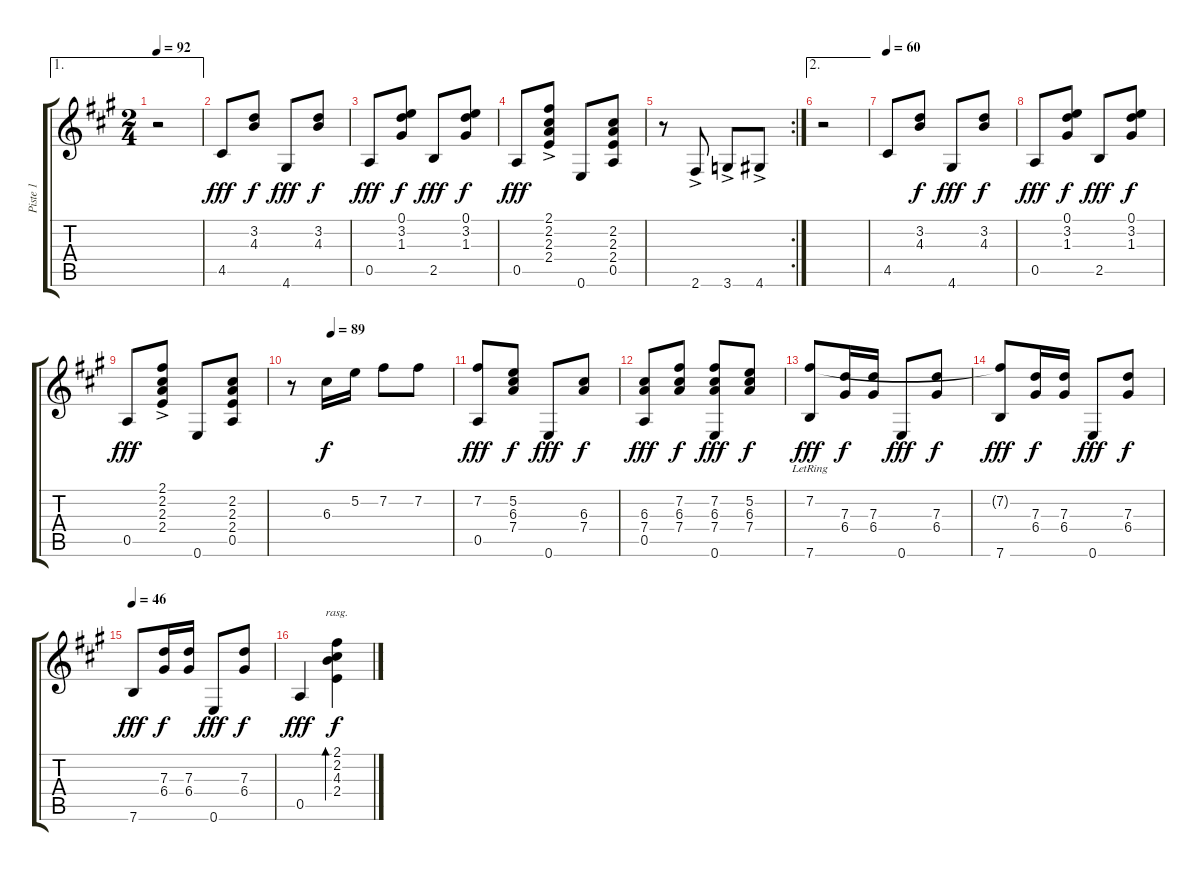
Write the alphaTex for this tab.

\track ("Piste 1" "Piste 1") {instrument acousticguitarnylon}
\staff {score tabs}
\tuning (E4 B3 G3 D3 A2 E2) {hide}
\ae 1
\ts (2 4)
\tempo 92
\clef g2
\ks a
r.2{dy fff} |
4.5.8 (3.2 4.3).8{dy f} 4.6.8{dy fff} (3.2 4.3).8{dy f} |
0.5.8{dy fff} (0.1 3.2 1.3).8{dy f} 2.5.8{dy fff} (0.1 3.2 1.3).8{dy f} |
0.5.8{dy fff} (2.1 2.2 2.3 2.4{ac}).8 0.6.8 (2.2 2.3 2.4 0.5).8 |
\rc 2
r.8 2.6{ac}.8 3.6{ac}.8 4.6{ac}.8 |
\ae 2
r.2 |
\tempo 68
\tempo 60
4.5.8 (3.2 4.3).8{dy f} 4.6.8{dy fff} (3.2 4.3).8{dy f} |
0.5.8{dy fff} (0.1 3.2 1.3).8{dy f} 2.5.8{dy fff} (0.1 3.2 1.3).8{dy f} |
0.5.8{dy fff} (2.1 2.2 2.3 2.4{ac}).8 0.6.8 (2.2 2.3 2.4 0.5).8 |
\tempo (89 0.25)
r.8 6.3.16{dy f} 5.2.16 7.2.8 7.2.8 |
(7.2 0.5).8{dy fff} (5.2 6.3 7.4).8{dy f} 0.6.8{dy fff} (6.3 7.4).8{dy f} |
(6.3 7.4 0.5).8{dy fff} (7.2 6.3 7.4).8{dy f} (7.2 6.3 7.4 0.6).8{dy fff} (5.2 6.3 7.4).8{dy f} |
(7.2{lr} 7.6).8{dy fff} (7.3 6.4).16{dy f} (7.3 6.4).16 0.6.8{dy fff} (7.3 6.4).8{dy f} |
(7.2{t} 7.6).8{dy fff} (7.3 6.4).16{dy f} (7.3 6.4).16 0.6.8{dy fff} (7.3 6.4).8{dy f} |
\tempo 46
7.6.8{dy fff} (7.3 6.4).16{dy f} (7.3 6.4).16 0.6.8{dy fff} (7.3 6.4).8{dy f} |
0.5.4{dy fff} (2.1 2.2 4.3 2.4).4{bd 480 rasg ii dy f}
